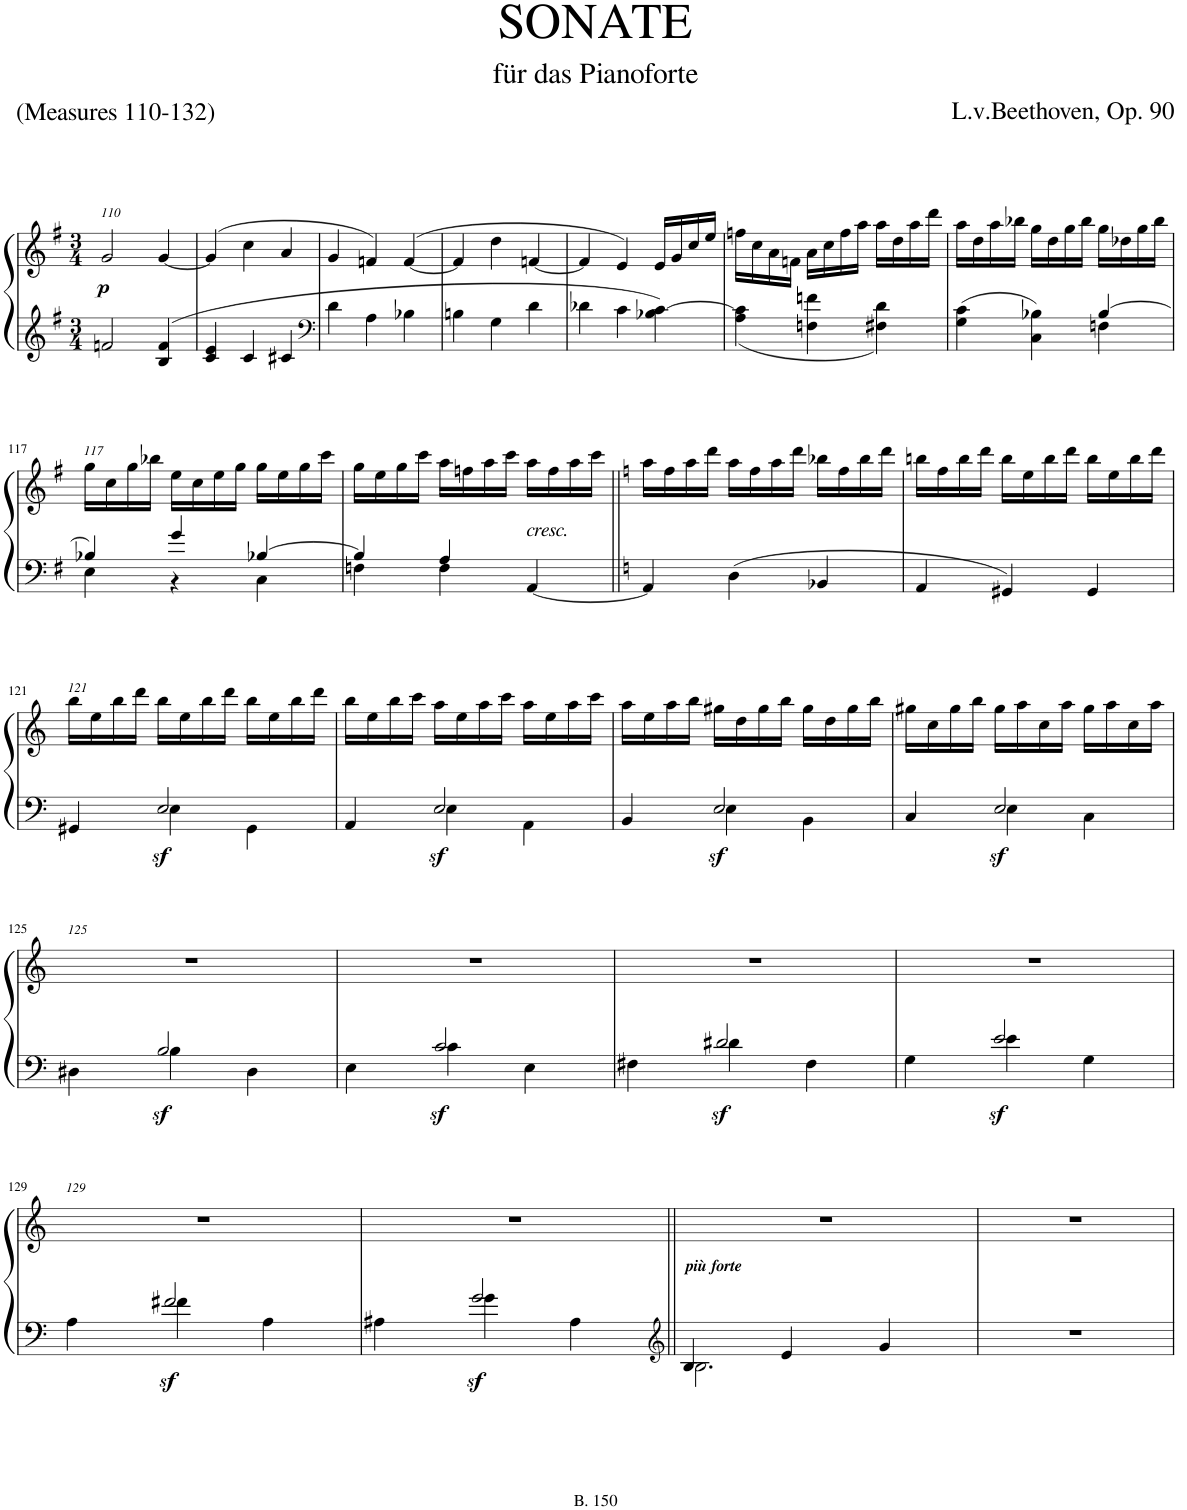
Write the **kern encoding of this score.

**kern	**kern	**dynam
*part1	*part1	*part1
*staff2	*staff1	*staff1/2
*I"Piano	*	*
*I'Pno.	*	*
*clefG2	*clefG2	*
*k[f#]	*k[f#]	*
*M3/4	*M3/4	*
=110	=110	=110
!	!LO:TX:a:i:t=110	!
!	!	!LO:DY:a=2
2fn/	2g/	p
4B/ 4f/	[4g/	.
=111	=111	=111
4c/ 4e/	(4g/]	.
4c/	4cc\	.
4c#X/	4a/	.
=112	=112	=112
*clefF4	*	*
4d\	4g/	.
4A\	4fn/)	.
4B-X\	([4f/	.
=113	=113	=113
4Bn\	4f/]	.
4G\	4dd\	.
4d\	[4fn/	.
=114	=114	=114
4d-X\	4f/]	.
4c\	4e/)	.
4B-X\ [4c\	16e/LL	.
.	16g/	.
.	16cc/	.
.	16ee/JJ	.
=115	=115	=115
4A\ 4c\]	16ffn\LL	.
.	16cc\	.
.	16a\	.
.	16fn\JJ	.
4Fn\ 4fn\	16a\LL	.
.	16cc\	.
.	16ff\	.
.	16aa\JJ	.
4F#X\ 4d\	16aa\LL	.
.	16dd\	.
.	16aa\	.
.	16ddd\JJ	.
=116	=116	=116
*^	*	*
4G\ 4c\	2ryy	16aa\LL	.
.	.	16dd\	.
.	.	16aa\	.
.	.	16bb-X\JJ	.
4C\ 4B-X\	.	16gg\LL	.
.	.	16dd\	.
.	.	16gg\	.
.	.	16bb-\JJ	.
[4B-/	4Fn\	16gg\LL	.
.	.	16dd-X\	.
.	.	16gg\	.
.	.	16bb-\JJ	.
!!LO:LB:g=z
=117	=117	=117	=117
!	!	!LO:TX:a:i:t=117	!
4B-X/]	4E\	16gg\LL	.
.	.	16cc\	.
.	.	16gg\	.
.	.	16bb-X\JJ	.
4g/	4r	16ee\LL	.
.	.	16cc\	.
.	.	16ee\	.
.	.	16gg\JJ	.
[4B-X/	4C\	16gg\LL	.
.	.	16ee\	.
.	.	16gg\	.
.	.	16ccc\JJ	.
=118	=118	=118	=118
4B-/]	4Fn\	16gg\LL	.
.	.	16ee\	.
.	.	16gg\	.
.	.	16ccc\JJ	.
4A/	4F\	16aa\LL	.
.	.	16ffn\	.
.	.	16aa\	.
.	.	16ccc\JJ	.
!	!	!LO:TX:b:i:t=cresc.	!
[4AA/	4ryy	16aa\LL	.
.	.	16ff\	.
.	.	16aa\	.
.	.	16ccc\JJ	.
*v	*v	*	*
=119||	=119||	=119||
*k[]	*k[]	*
4AA/]	16aa\LL	.
.	16ff\	.
.	16aa\	.
.	16ddd\JJ	.
4D\	16aa\LL	.
.	16ff\	.
.	16aa\	.
.	16ddd\JJ	.
4BB-X/	16bb-X\LL	.
.	16ff\	.
.	16bb-\	.
.	16ddd\JJ	.
=120	=120	=120
4AA/	16bbn\LL	.
.	16ff\	.
.	16bb\	.
.	16ddd\JJ	.
4GG#X/	16bb\LL	.
.	16ee\	.
.	16bb\	.
.	16ddd\JJ	.
4GG#/	16bb\LL	.
.	16ee\	.
.	16bb\	.
.	16ddd\JJ	.
!!LO:LB:g=z
=121	=121	=121
*^	*	*
!	!	!LO:TX:a:i:t=121	!
4GG#X/	4ryy	16bb\LL	.
.	.	16ee\	.
.	.	16bb\	.
.	.	16ddd\JJ	.
!	!	!	!LO:DY:b=2
2E/	4E\	16bb\LL	sf
.	.	16ee\	.
.	.	16bb\	.
.	.	16ddd\JJ	.
.	4GG#\	16bb\LL	.
.	.	16ee\	.
.	.	16bb\	.
.	.	16ddd\JJ	.
=122	=122	=122	=122
4AA/	4ryy	16bb\LL	.
.	.	16ee\	.
.	.	16bb\	.
.	.	16ccc\JJ	.
!	!	!	!LO:DY:b=2
2E/	4E\	16aa\LL	sf
.	.	16ee\	.
.	.	16aa\	.
.	.	16ccc\JJ	.
.	4AA\	16aa\LL	.
.	.	16ee\	.
.	.	16aa\	.
.	.	16ccc\JJ	.
=123	=123	=123	=123
4BB/	4ryy	16aa\LL	.
.	.	16ee\	.
.	.	16aa\	.
.	.	16bb\JJ	.
!	!	!	!LO:DY:b=2
2E/	4E\	16gg#X\LL	sf
.	.	16dd\	.
.	.	16gg#\	.
.	.	16bb\JJ	.
.	4BB\	16gg#\LL	.
.	.	16dd\	.
.	.	16gg#\	.
.	.	16bb\JJ	.
=124	=124	=124	=124
4C/	4ryy	16gg#X\LL	.
.	.	16cc\	.
.	.	16gg#\	.
.	.	16bb\JJ	.
!	!	!	!LO:DY:b=2
2E/	4E\	16gg#\LL	sf
.	.	16aa\	.
.	.	16cc\	.
.	.	16aa\JJ	.
.	4C\	16gg#\LL	.
.	.	16aa\	.
.	.	16cc\	.
.	.	16aa\JJ	.
!!LO:LB:g=z
=125	=125	=125	=125
!	!	!LO:TX:a:i:t=125	!
4ryy	4D#X\	2.r	.
!	!	!	!LO:DY:b=2
2B/	4B\	.	sf
.	4D#\	.	.
=126	=126	=126	=126
4ryy	4E\	2.r	.
!	!	!	!LO:DY:b=2
2c/	4c\	.	sf
.	4E\	.	.
=127	=127	=127	=127
4ryy	4F#X\	2.r	.
!	!	!	!LO:DY:b=2
2d#X/	4d#\	.	sf
.	4F#\	.	.
=128	=128	=128	=128
4ryy	4G\	2.r	.
!	!	!	!LO:DY:b=2
2e/	4e\	.	sf
.	4G\	.	.
!!LO:LB:g=z
=129	=129	=129	=129
!	!	!LO:TX:a:i:t=129	!
4ryy	4A\	2.r	.
!	!	!	!LO:DY:b=2
2f#X/	4f#\	.	sf
.	4A\	.	.
=130	=130	=130	=130
4ryy	4A#X\	2.r	.
!	!	!	!LO:DY:b=2
2g/	4g\	.	sf
.	4A#\	.	.
=131||	=131||	=131||	=131||
*clefG2	*	*	*
!	!	!	!LO:DY:b
4B/	2.B\	2.r	other-dynamics
4e/	.	.	.
4g/	.	.	.
*v	*v	*	*
=132	=132	=132
2.r	2.r	.
=	=	=
*-	*-	*-
